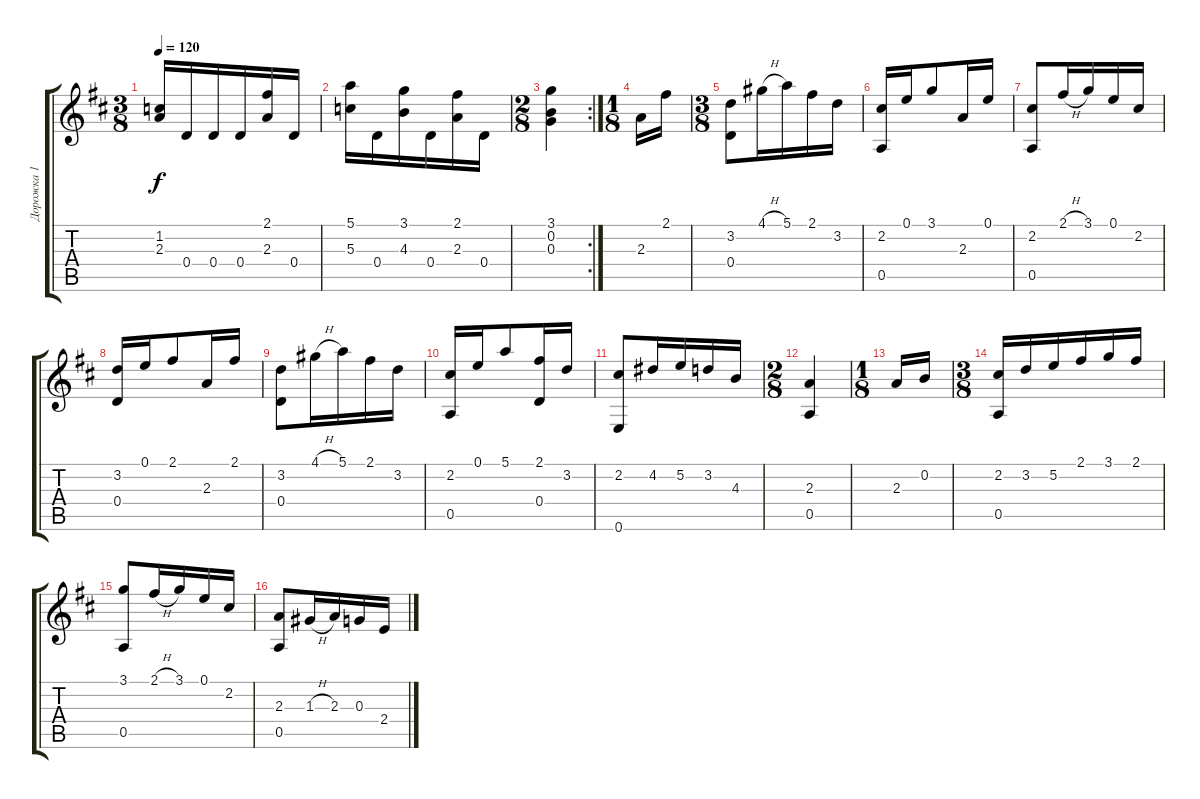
\track ("Дорожка 1" "Дорожка 1") {instrument acousticguitarnylon}
\staff {score tabs}
\tuning (E4 B3 G3 D3 A2 E2) {hide}
\ts (3 8)
\tempo 120
\clef g2
\ks d
(1.2 2.3).16{dy f} 0.4.16 0.4.16 0.4.16 (2.1 2.3).16 0.4.16 |
(5.1 5.3).16 0.4.16 (3.1 4.3).16 0.4.16 (2.1 2.3).16 0.4.16 |
\rc 2
\ts (2 8)
(3.1 0.2 0.3).4 |
\ts (1 8)
2.3.16 2.1.16 |
\ts (3 8)
(3.2 0.4).8 4.1{h}.16 5.1.16 2.1.16 3.2.16 |
(2.2 0.5).16 0.1.16 3.1.8 2.3.16 0.1.16 |
(2.2 0.5).8 2.1{h}.16 3.1.16 0.1.16 2.2.16 |
(3.2 0.4).16 0.1.16 2.1.8 2.3.16 2.1.16 |
(3.2 0.4).8 4.1{h}.16 5.1.16 2.1.16 3.2.16 |
(2.2 0.5).16 0.1.16 5.1.8 (2.1 0.4).16 3.2.16 |
(2.2 0.6).8 4.2.16 5.2.16 3.2.16 4.3.16 |
\ts (2 8)
(2.3 0.5).4 |
\ts (1 8)
2.3.16 0.2.16 |
\ts (3 8)
(2.2 0.5).16 3.2.16 5.2.16 2.1.16 3.1.16 2.1.16 |
(3.1 0.5).8 2.1{h}.16 3.1.16 0.1.16 2.2.16 |
(2.3 0.5).8 1.3{h}.16 2.3.16 0.3.16 2.4.16
